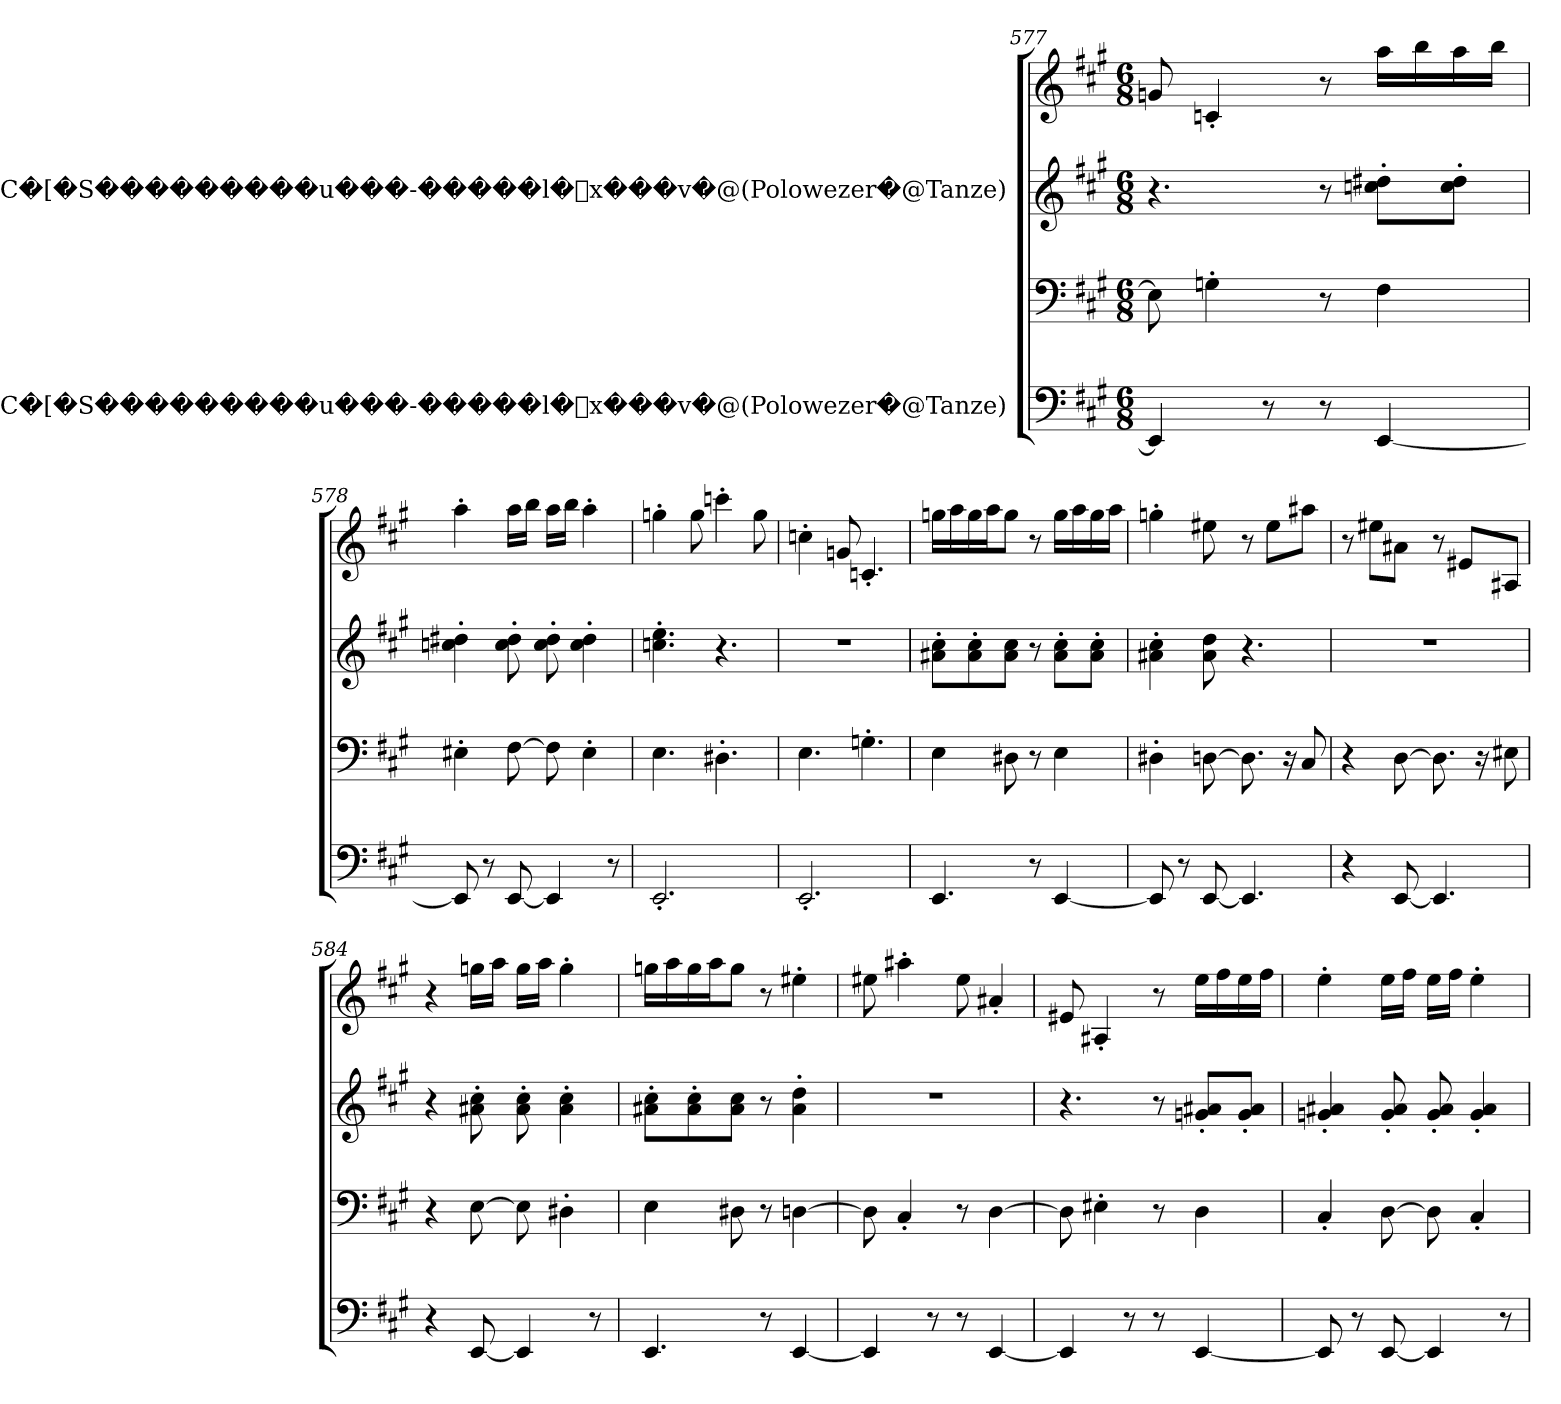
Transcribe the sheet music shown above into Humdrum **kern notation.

**kern	**kern	**kern	**kern
*part2	*part2	*part1	*part1
*staff4	*staff3	*staff2	*staff1
*I"钢琴, �C�[�S���������u���-�����l�ݗx���v�@(Polowezer�@Tanze)	*	*I"钢琴, �C�[�S���������u���-�����l�ݗx���v�@(Polowezer�@Tanze)	*
*clefF4	*clefF4	*clefG2	*clefG2
*k[f#c#g#]	*k[f#c#g#]	*k[f#c#g#]	*k[f#c#g#]
*M6/8	*M6/8	*M6/8	*M6/8
=577	=577	=577	=577
4EE/]	8E\]	4.r	8gn/
.	4Gn'\	.	4cn'/
8r	.	.	.
8r	8r	8r	8r
[4EE/	4F#\	8ccn\' 8dd#X\'L	16aa\LL
.	.	.	16bb\
.	.	8cc\' 8dd#\'J	16aa\
.	.	.	16bb\JJ
=578	=578	=578	=578
8EE/]	4E#X'\	4ccn\' 4dd#X\'	4aa'\
8r	.	.	.
[8EE/	[8F#\	8cc\' 8dd#\'	16aa\LL
.	.	.	16bb\JJ
4EE/]	8F#\]	8cc\' 8dd#\'	16aa\LL
.	.	.	16bb\JJ
.	4E#'\	4cc\' 4dd#\'	4aa'\
8r	.	.	.
!!LO:LB:g=z
=579	=579	=579	=579
2.EE'/	4.E\	4.ccn\' 4.ee\'	4ggn'\
.	.	.	8gg\
.	4.D#X'\	4.r	4cccn'\
.	.	.	8gg\
=580	=580	=580	=580
2.EE'/	4.E\	2.r	4ccn'\
.	.	.	8gn/
.	4.Gn'\	.	4.cn'/
=581	=581	=581	=581
4.EE/	4E\	8a#X\' 8cc#\'L	16ggn\LL
.	.	.	16aa\
.	.	8a#\' 8cc#\'	16gg\
.	.	.	16aa\J
.	8D#X\	8a#\ 8cc#\J	8gg\J
8r	8r	8r	8r
[4EE/	4E\	8a#\' 8cc#\'L	16gg\LL
.	.	.	16aa\
.	.	8a#\' 8cc#\'J	16gg\
.	.	.	16aa\JJ
=582	=582	=582	=582
8EE/]	4D#X'\	4a#X\' 4cc#\'	4ggn'\
8r	.	.	.
[8EE/	[8Dn\	8a#\ 8dd\	8ee#X\
4.EE/]	8.D\]	4.r	8r
.	.	.	8ee#\L
.	16r	.	.
.	8C#/	.	8aa#X\J
!!LO:LB:g=z
=583	=583	=583	=583
4r	4r	2.r	8r
.	.	.	8ee#X\L
[8EE/	[8D\	.	8a#X\J
4.EE/]	8.D\]	.	8r
.	.	.	8e#X/L
.	16r	.	.
.	8E#X\	.	8A#X/J
=584	=584	=584	=584
4r	4r	4r	4r
[8EE/	[8E\	8a#X\' 8cc#\'	16ggn\LL
.	.	.	16aa\JJ
4EE/]	8E\]	8a#\' 8cc#\'	16gg\LL
.	.	.	16aa\JJ
.	4D#X'\	4a#\' 4cc#\'	4gg'\
8r	.	.	.
=585	=585	=585	=585
4.EE/	4E\	8a#X\' 8cc#\'L	16ggn\LL
.	.	.	16aa\
.	.	8a#\' 8cc#\'	16gg\
.	.	.	16aa\J
.	8D#X\	8a#\ 8cc#\J	8gg\J
8r	8r	8r	8r
[4EE/	[4Dn\	4a#\' 4dd\'	4ee#X'\
=586	=586	=586	=586
4EE/]	8D\]	2.r	8ee#X\
.	4C#'/	.	4aa#X'\
8r	.	.	.
8r	8r	.	8ee#\
[4EE/	[4D\	.	4a#X'/
!!LO:PB:g=z
=587	=587	=587	=587
4EE/]	8D\]	4.r	8e#X/
.	4E#X'\	.	4A#X'/
8r	.	.	.
8r	8r	8r	8r
[4EE/	4D\	8gn/' 8a#X/'L	16ee\LL
.	.	.	16ff#\
.	.	8g/' 8a#/'J	16ee\
.	.	.	16ff#\JJ
=588	=588	=588	=588
8EE/]	4C#'/	4gn/' 4a#X/'	4ee'\
8r	.	.	.
[8EE/	[8D\	8g/' 8a#/'	16ee\LL
.	.	.	16ff#\JJ
4EE/]	8D\]	8g/' 8a#/'	16ee\LL
.	.	.	16ff#\JJ
.	4C#'/	4g/' 4a#/'	4ee'\
8r	.	.	.
=	=	=	=
*-	*-	*-	*-
